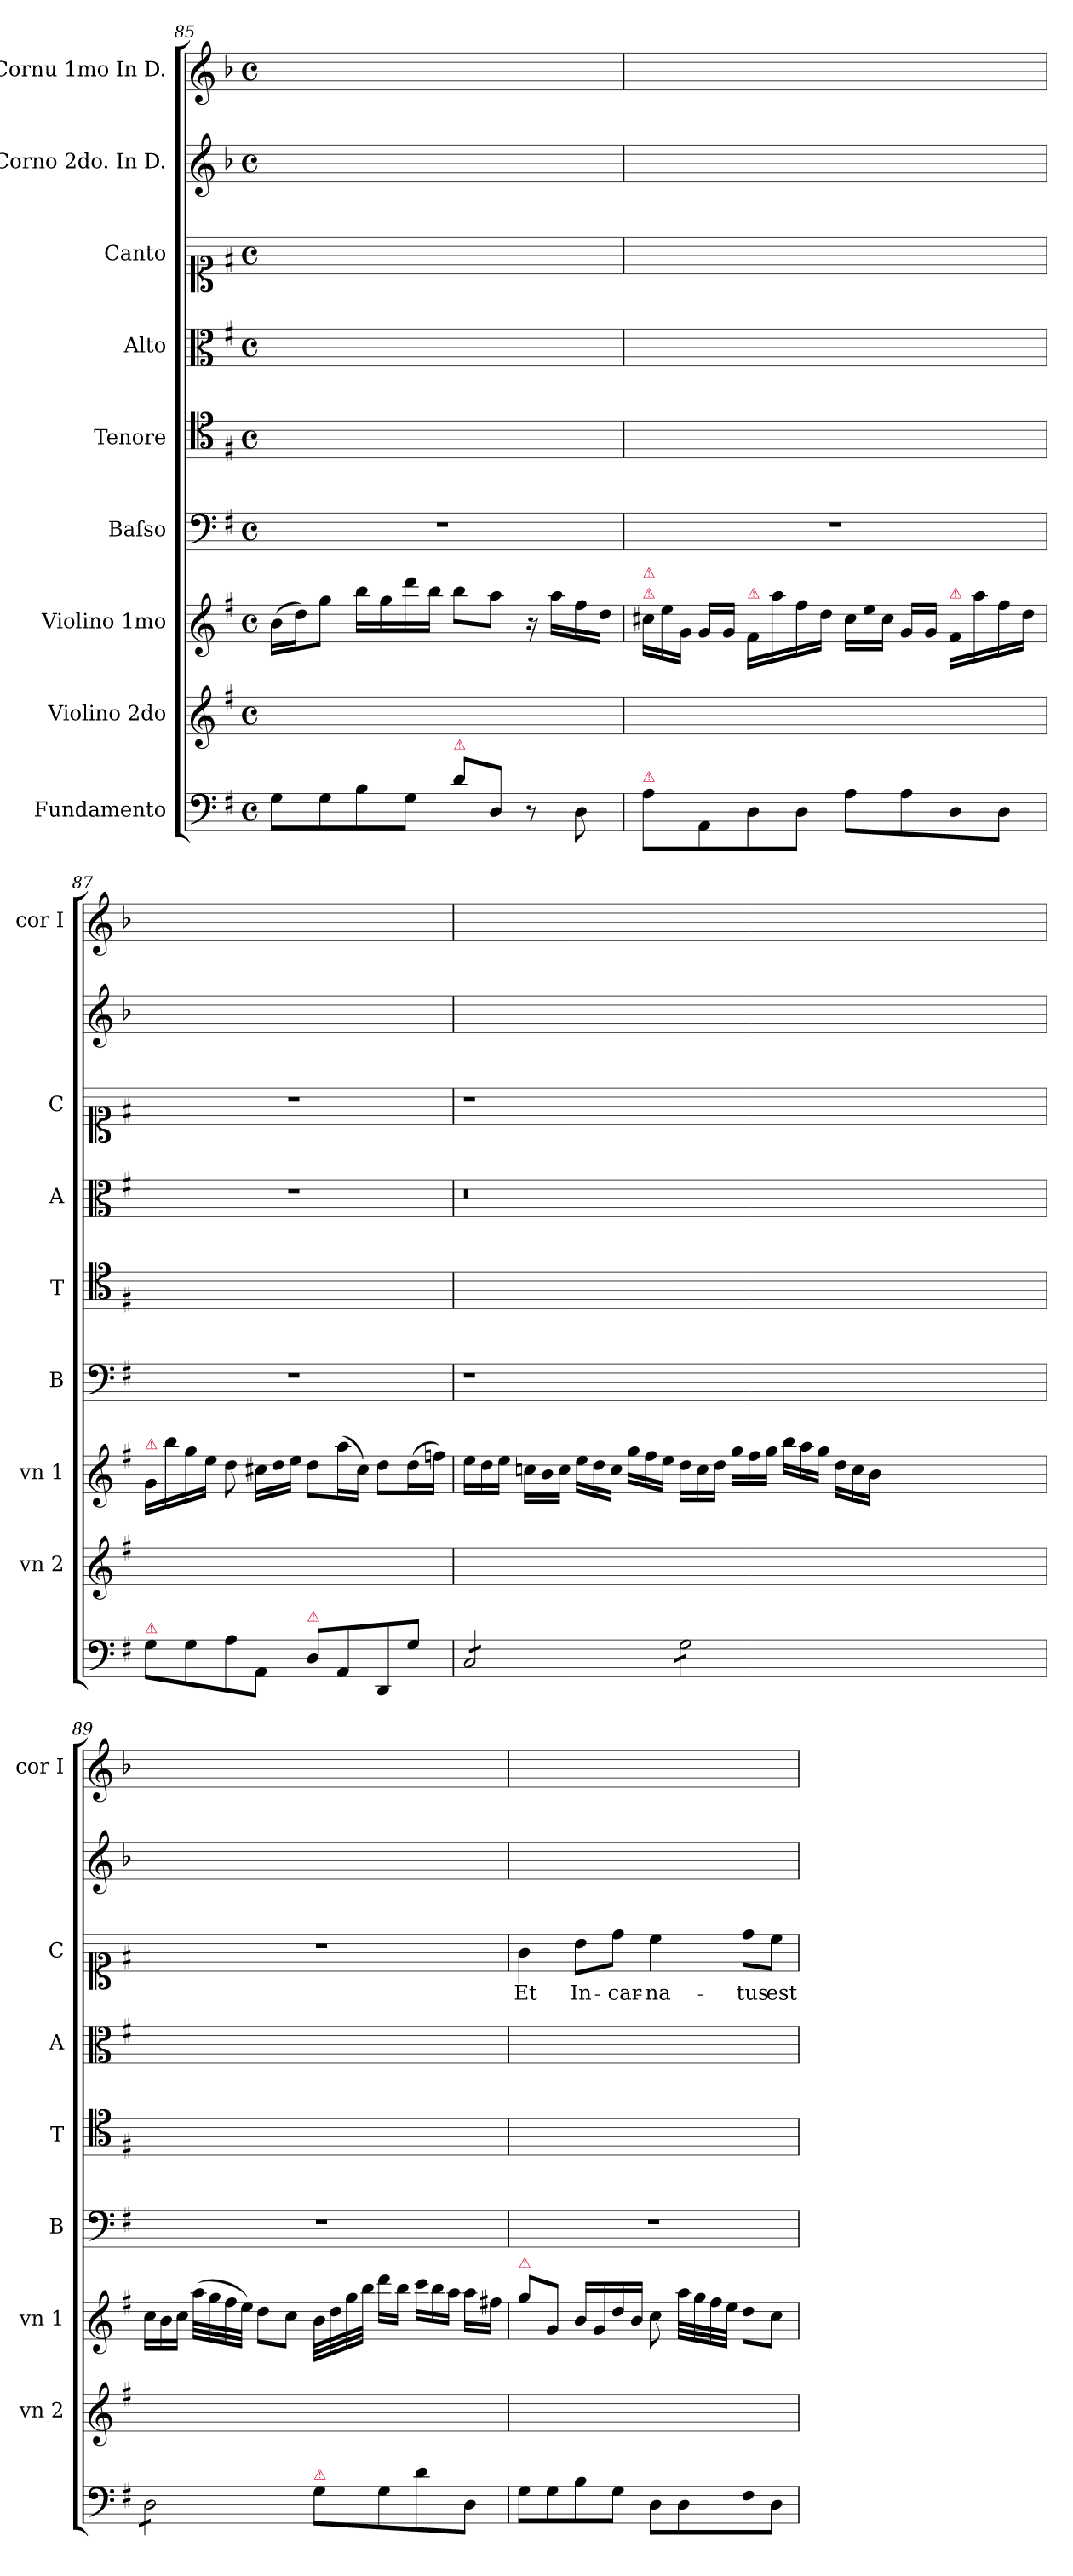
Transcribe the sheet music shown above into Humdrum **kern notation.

**kern	**dynam	**kern	**kern	**dynam	**kern	**kern	**kern	**kern	**text	**kern	**kern
*part9	*part9	*part8	*part7	*part7	*part6	*part5	*part4	*part3	*part3	*part2	*part1
*staff9	*staff9	*staff8	*staff7	*staff7	*staff6	*staff5	*staff4	*staff3	*staff3	*staff2	*staff1
*I"Fundamento	*	*I"Violino 2do	*I"Violino 1mo	*	*I"Baſso	*I"Tenore	*I"Alto	*I"Canto	*	*I"Corno 2do. In D.	*I"Cornu 1mo In D.
*	*	*I'vn 2	*I'vn 1	*	*I'B	*I'T	*I'A	*I'C	*	*	*I'cor I
*clefF4	*	*clefG2	*clefG2	*	*clefF4	*clefC4	*clefC3	*clefC1	*	*clefG2	*clefG2
*	*	*	*	*	*	*	*	*	*	*ITrd6c10	*ITrd6c10
*k[f#]	*	*k[f#]	*k[f#]	*	*k[f#]	*k[f#]	*k[f#]	*k[f#]	*	*k[f#]	*k[f#]
*M4/4	*	*M4/4	*M4/4	*	*M4/4	*M4/4	*M4/4	*M4/4	*	*M4/4	*M4/4
*met(c)	*	*met(c)	*met(c)	*	*met(c)	*met(c)	*met(c)	*met(c)	*	*met(c)	*met(c)
=85	=85	=85	=85	=85	=85	=85	=85	=85	=85	=85	=85
8G\L	.	1ryy	(16b\LL	.	1r	1ryy	1ryy	1ryy	.	1ryy	1ryy
.	.	.	16dd\J)	.	.	.	.	.	.	.	.
8G\	.	.	8gg\J	.	.	.	.	.	.	.	.
8B\	.	.	16bb\LL	.	.	.	.	.	.	.	.
.	.	.	16gg\	.	.	.	.	.	.	.	.
8G\J	.	.	16ddd\	.	.	.	.	.	.	.	.
.	.	.	16bb\JJ	.	.	.	.	.	.	.	.
!LO:TX:a:color=crimson:t=⚠	!	!	!	!	!	!	!	!	!	!	!
8d\L	.	.	8bb\L	.	.	.	.	.	.	.	.
8D/J	.	.	8aa\J	.	.	.	.	.	.	.	.
8r	.	.	16r	.	.	.	.	.	.	.	.
.	.	.	16aa\LL	.	.	.	.	.	.	.	.
8D\	.	.	16ff#\	.	.	.	.	.	.	.	.
.	.	.	16dd\JJ	.	.	.	.	.	.	.	.
=86	=86	=86	=86	=86	=86	=86	=86	=86	=86	=86	=86
*	*	*	*Xtuplet	*	*	*	*	*	*	*	*
!	!	!	!LO:TX:a:color=crimson:t=⚠	!	!	!	!	!	!	!	!
!	!	!	!LO:TX:a:color=crimson:t=⚠	!	!	!	!	!	!	!	!
!LO:TX:a:color=crimson:t=⚠	!	!	!	!	!	!	!	!	!	!	!
8A\L	.	1ryy	24cc#X\LL	.	1r	1ryy	1ryy	1ryy	.	1ryy	1ryy
.	.	.	24ee\	.	.	.	.	.	.	.	.
.	.	.	24g/JJ	.	.	.	.	.	.	.	.
8AA/	.	.	16g/LL	.	.	.	.	.	.	.	.
.	.	.	16g/JJ	.	.	.	.	.	.	.	.
!	!	!	!LO:TX:a:color=crimson:t=⚠	!	!	!	!	!	!	!	!
8D\	.	.	16f#/LL	.	.	.	.	.	.	.	.
.	.	.	16aa\	.	.	.	.	.	.	.	.
8D\J	.	.	16ff#\	.	.	.	.	.	.	.	.
.	.	.	16dd\JJ	.	.	.	.	.	.	.	.
8A\L	.	.	24cc#\LL	.	.	.	.	.	.	.	.
.	.	.	24ee\	.	.	.	.	.	.	.	.
.	.	.	24cc#\JJ	.	.	.	.	.	.	.	.
8A\	.	.	16g/LL	.	.	.	.	.	.	.	.
.	.	.	16g/JJ	.	.	.	.	.	.	.	.
!	!	!	!LO:TX:a:color=crimson:t=⚠	!	!	!	!	!	!	!	!
8D\	.	.	16f#/LL	.	.	.	.	.	.	.	.
.	.	.	16aa\	.	.	.	.	.	.	.	.
8D\J	.	.	16ff#\	.	.	.	.	.	.	.	.
.	.	.	16dd\JJ	.	.	.	.	.	.	.	.
=87	=87	=87	=87	=87	=87	=87	=87	=87	=87	=87	=87
!	!	!	!LO:TX:a:color=crimson:t=⚠	!	!	!	!	!	!	!	!
!LO:TX:a:color=crimson:t=⚠	!	!	!	!	!	!	!	!	!	!	!
8G\L	.	1ryy	16g/LL	.	1r	1ryy	1r	1r	.	1ryy	1ryy
.	.	.	16bb\	.	.	.	.	.	.	.	.
8G\	.	.	16gg\	.	.	.	.	.	.	.	.
.	.	.	16ee\JJ	.	.	.	.	.	.	.	.
8A\	.	.	8dd\	.	.	.	.	.	.	.	.
8AA/J	.	.	24cc#X\LL	.	.	.	.	.	.	.	.
.	.	.	24dd\	.	.	.	.	.	.	.	.
.	.	.	24ee\JJ	.	.	.	.	.	.	.	.
!LO:TX:a:color=crimson:t=⚠	!	!	!	!	!	!	!	!	!	!	!
8D\L	.	.	8dd\L	.	.	.	.	.	.	.	.
8AA/	.	.	(16aa\L	.	.	.	.	.	.	.	.
.	.	.	16cc#\JJ)	.	.	.	.	.	.	.	.
8DD/	.	.	8dd\L	.	.	.	.	.	.	.	.
8G\J	.	.	(16dd\L	.	.	.	.	.	.	.	.
.	.	.	16ffn\JJ)	.	.	.	.	.	.	.	.
=88	=88	=88	=88	=88	=88	=88	=88	=88	=88	=88	=88
*tremolo	*	*	*	*	*	*	*	*	*	*	*
8C/L	.	1ryy	24ee\LL	.	1r	1ryy	0.r	1r	.	1ryy	1ryy
.	.	.	24dd\	.	.	.	.	.	.	.	.
.	.	.	24ee\JJ	.	.	.	.	.	.	.	.
8C/	.	.	24ccn\LL	.	.	.	.	.	.	.	.
.	.	.	24b\	.	.	.	.	.	.	.	.
.	.	.	24cc\JJ	.	.	.	.	.	.	.	.
8C/	.	.	24ee\LL	.	.	.	.	.	.	.	.
.	.	.	24dd\	.	.	.	.	.	.	.	.
.	.	.	24cc\JJ	.	.	.	.	.	.	.	.
8C/J	.	.	24gg\LL	.	.	.	.	.	.	.	.
.	.	.	24ff#\	.	.	.	.	.	.	.	.
.	.	.	24ee\JJ	.	.	.	.	.	.	.	.
8G\L	.	.	24dd\LL	.	.	.	.	.	.	.	.
.	.	.	24cc\	.	.	.	.	.	.	.	.
.	.	.	24dd\JJ	.	.	.	.	.	.	.	.
8G\	.	.	24gg\LL	.	.	.	.	.	.	.	.
.	.	.	24ff#\	.	.	.	.	.	.	.	.
.	.	.	24gg\JJ	.	.	.	.	.	.	.	.
8G\	.	.	24bb\LL	.	.	.	.	.	.	.	.
.	.	.	24aa\	.	.	.	.	.	.	.	.
.	.	.	24gg\JJ	.	.	.	.	.	.	.	.
8G\J	.	.	24dd\LL	.	.	.	.	.	.	.	.
.	.	.	24cc\	.	.	.	.	.	.	.	.
.	.	.	24b\JJ	.	.	.	.	.	.	.	.
0ryy	.	0ryy	0ryy	.	0ryy	0ryy	.	0ryy	.	0ryy	0ryy
=89	=89	=89	=89	=89	=89	=89	=89	=89	=89	=89	=89
8D\L	.	1ryy	24cc\LL	.	1r	1ryy	1ryy	1r	.	1ryy	1ryy
.	.	.	24b\	.	.	.	.	.	.	.	.
.	.	.	24cc\JJ	.	.	.	.	.	.	.	.
8D\	.	.	(32aa\LLL	.	.	.	.	.	.	.	.
.	.	.	32gg\	.	.	.	.	.	.	.	.
.	.	.	32ff#\	.	.	.	.	.	.	.	.
.	.	.	32ee\JJJ)	.	.	.	.	.	.	.	.
8D\	.	.	8dd\L	.	.	.	.	.	.	.	.
8D\J	.	.	8cc\J	.	.	.	.	.	.	.	.
*Xtremolo	*	*	*	*	*	*	*	*	*	*	*
!LO:TX:a:color=crimson:t=⚠	!	!	!	!	!	!	!	!	!	!	!
8G\L	.	.	32b\LLL	.	.	.	.	.	.	.	.
.	.	.	32dd\	.	.	.	.	.	.	.	.
.	.	.	32gg\	.	.	.	.	.	.	.	.
.	.	.	32bb\JJJ	.	.	.	.	.	.	.	.
8G\	.	.	16ddd\LL	.	.	.	.	.	.	.	.
.	.	.	16bb\JJ	.	.	.	.	.	.	.	.
8d\	.	.	24ccc\LL	.	.	.	.	.	.	.	.
.	.	.	24bb\	.	.	.	.	.	.	.	.
.	.	.	24aa\JJ	.	.	.	.	.	.	.	.
8D/J	.	.	16aa\LL	.	.	.	.	.	.	.	.
.	.	.	16ff#X\JJ	.	.	.	.	.	.	.	.
=90	=90	=90	=90	=90	=90	=90	=90	=90	=90	=90	=90
!	!	!	!LO:TX:a:color=crimson:t=⚠	!	!	!	!	!	!	!	!
!	!LO:DY:b	!	!	!LO:DY:b	!	!	!	!	!	!	!
8G\L	pia	1ryy	8gg\L	pia	1r	1ryy	1ryy	4g\	Et	1ryy	1ryy
8G\	.	.	8g/J	.	.	.	.	.	.	.	.
8B\	.	.	16b/LL	.	.	.	.	8b\L	In-	.	.
.	.	.	16g/	.	.	.	.	.	.	.	.
8G\J	.	.	16dd/	.	.	.	.	8dd\J	-car-	.	.
.	.	.	16b/JJ	.	.	.	.	.	.	.	.
8D\L	.	.	8cc\	.	.	.	.	4cc\	-na-	.	.
8D\	.	.	32aa\LLL	.	.	.	.	.	.	.	.
.	.	.	32gg\	.	.	.	.	.	.	.	.
.	.	.	32ff#\	.	.	.	.	.	.	.	.
.	.	.	32ee\JJJ	.	.	.	.	.	.	.	.
8F#\	.	.	8dd\L	.	.	.	.	8dd\L	-tus	.	.
8D\J	.	.	8cc\J	.	.	.	.	8cc\J	est	.	.
=	=	=	=	=	=	=	=	=	=	=	=
*-	*-	*-	*-	*-	*-	*-	*-	*-	*-	*-	*-
